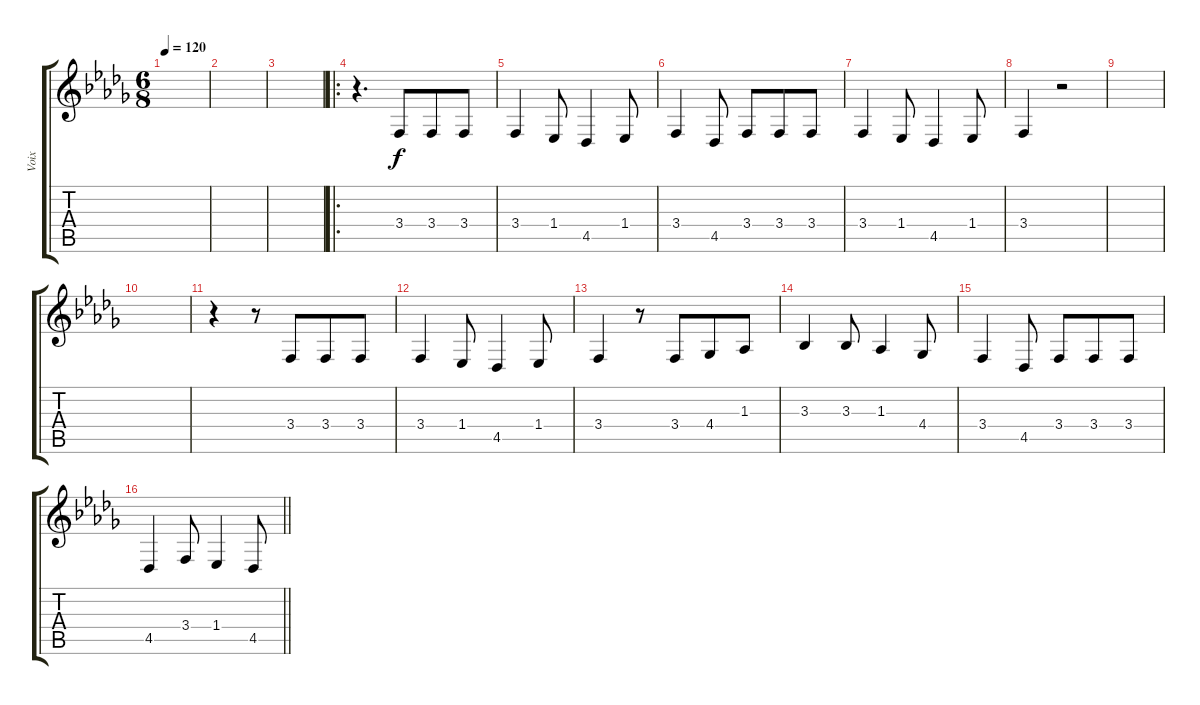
\track ("Voix" "Voix") {instrument tangoaccordion}
\staff {score tabs}
\tuning (E4 B3 G3 D3 A2 E2) {hide}
\ts (6 8)
\tempo 120
\clef g2
\ks db
|
|
|
\ro
r.4{d} 3.4.8 3.4.8 3.4.8 |
3.4.4 1.4.8 4.5.4 1.4.8 |
3.4.4 4.5.8 3.4.8 3.4.8 3.4.8 |
3.4.4 1.4.8 4.5.4 1.4.8 |
3.4.4 r.2 |
|
|
r.4 r.8 3.4.8 3.4.8 3.4.8 |
3.4.4 1.4.8 4.5.4 1.4.8 |
3.4.4 r.8 3.4.8 4.4.8 1.3.8 |
3.3.4 3.3.8 1.3.4 4.4.8 |
3.4.4 4.5.8 3.4.8 3.4.8 3.4.8 |
\barLineRight lightlight
4.5.4 3.4.8 1.4.4 4.5.8
